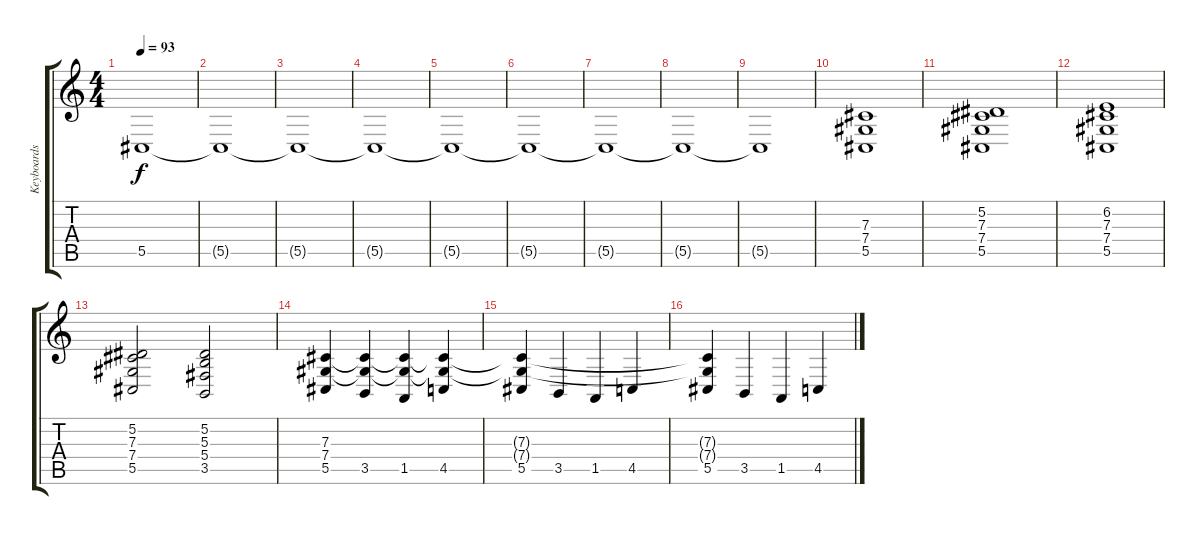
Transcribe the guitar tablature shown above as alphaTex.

\track ("Keyboards II" "Keyboards ") {instrument choiraahs}
\staff {score tabs}
\tuning (Eb4 Bb3 Gb3 Db3 Ab2 Eb2) {hide}
\ts (4 4)
\tempo 93
\clef g2
\ks c
5.5{t}.1{dy f} |
5.5{t}.1 |
5.5{t}.1 |
5.5{t}.1 |
5.5{t}.1 |
5.5{t}.1 |
5.5{t}.1 |
5.5{t}.1 |
5.5{t}.1 |
(7.3 7.4 5.5).1 |
(5.2 7.3 7.4 5.5).1 |
(6.2 7.3 7.4 5.5).1 |
(5.2 7.3 7.4 5.5).2 (5.2 5.3 5.4 3.5).2 |
\section ("" "")
(7.3 7.4 5.5).4 (7.3{t} 7.4{t} 3.5).4 (7.3{t} 7.4{t} 1.5).4 (7.3{t} 7.4{t} 4.5).4 |
(7.3{t} 7.4{t} 5.5).4 3.5.4 1.5.4 4.5.4 |
(7.3{t} 7.4{t} 5.5).4 3.5.4 1.5.4 4.5.4
